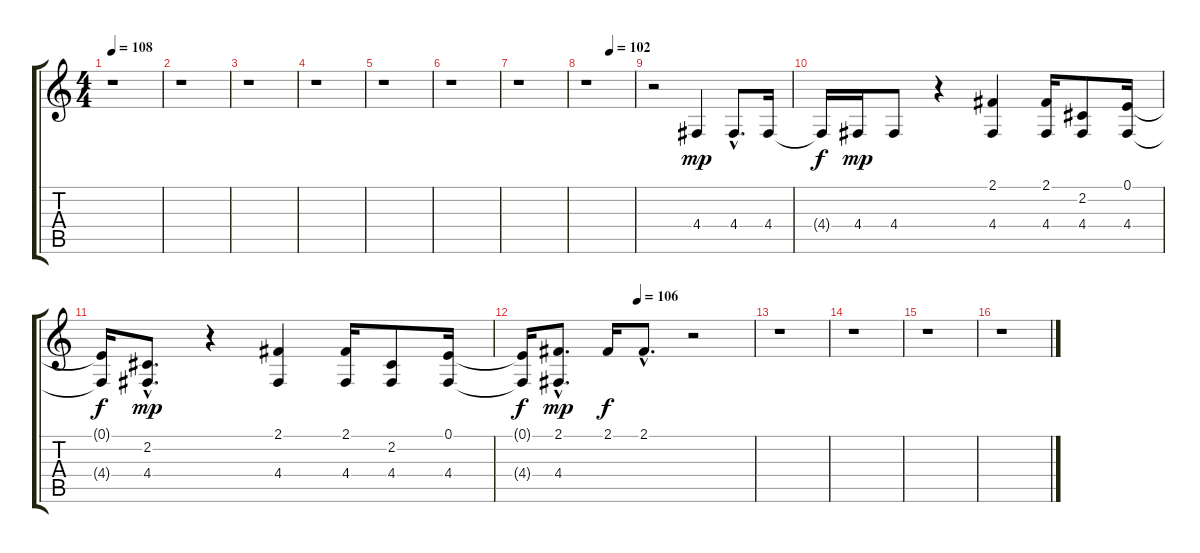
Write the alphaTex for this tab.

\track "" {instrument clarinet}
\staff {score tabs}
\tuning (E4 B3 G3 D3 A2 E2) {hide}
\ts (4 4)
\tempo 108
\clef g2
\ks c
r.1{dy mp} |
r.1 |
r.1 |
r.1 |
r.1 |
r.1 |
r.1 |
\tempo (102 0.5)
r.1 |
r.2 4.4.4 4.4{hac}.8{d} 4.4.16 |
4.4{t}.16{dy f} 4.4.16{dy mp} 4.4.8 r.4 (2.1 4.4).4 (2.1 4.4).16 (2.2 4.4).8 (0.1 4.4).16 |
(0.1{t} 4.4{t}).16{dy f} (2.2{hac} 4.4{hac}).8{d dy mp} r.4 (2.1 4.4).4 (2.1 4.4).16 (2.2 4.4).8 (0.1 4.4).16 |
\tempo (106 0.5)
(0.1{t} 4.4{t}).16{dy f} (2.1{hac} 4.4{hac}).8{d dy mp} 2.1.16{dy f} 2.1{hac}.8{d} r.2 |
r.1 |
r.1 |
r.1 |
r.1
